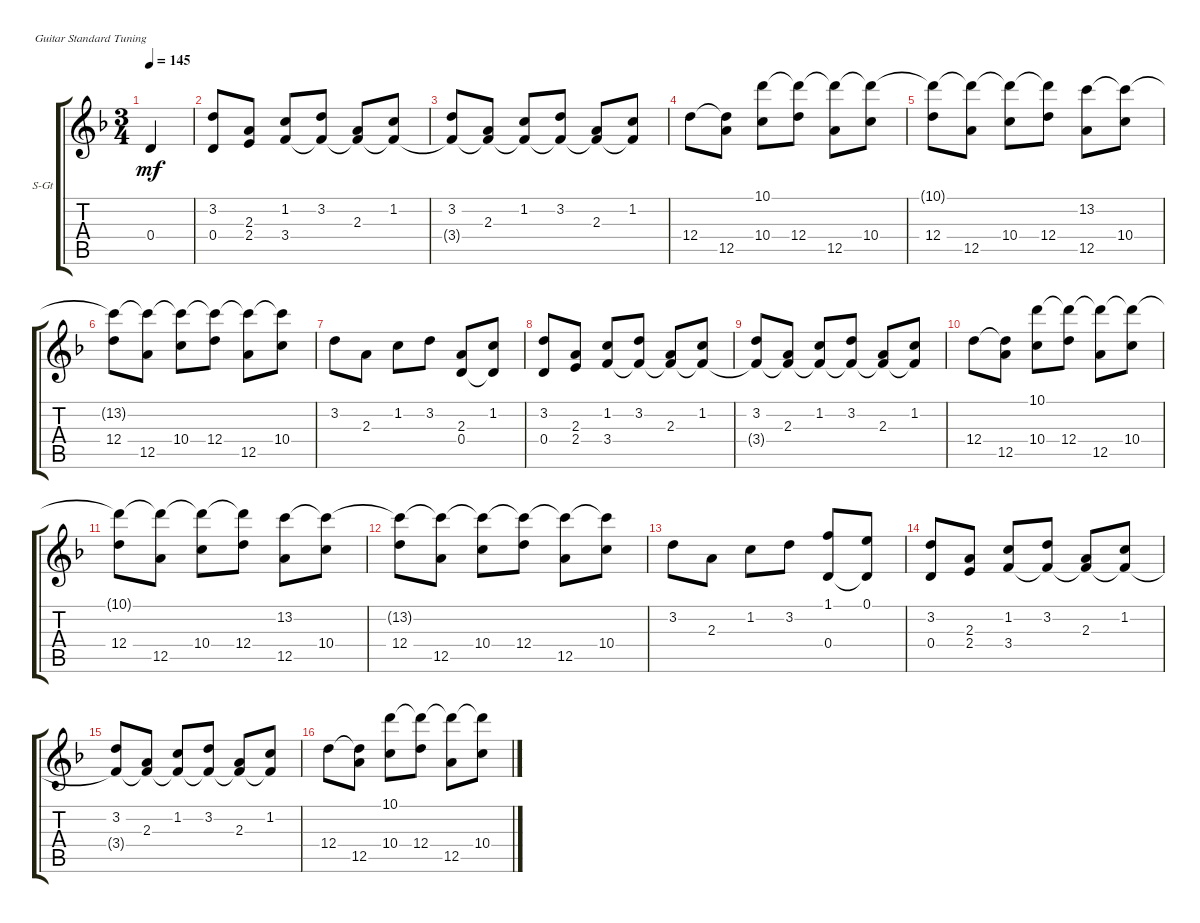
\defaultSystemsLayout 4
\bracketExtendMode groupsimilarinstruments
\firstSystemTrackNameOrientation horizontal
\otherSystemsTrackNameOrientation horizontal
\track ("Steel Guitar" "S-Gt") {solo instrument acousticguitarsteel}
\staff {score tabs}
\tuning (E4 B3 G3 D3 A2 E2)
\ts (3 4)
\ac
\tempo 145
\clef g2
\ks f
0.4.4{dy mf instrument acousticguitarsteel} |
(0.4 3.2).8 (2.4 2.3).8 (1.2 3.4).8 (3.2 3.4{t}).8 (2.3 3.4{t}).8 (1.2 3.4{t}).8 |
(3.2 3.4{t}).8 (2.3 3.4{t}).8 (1.2 3.4{t}).8 (3.2 3.4{t}).8 (2.3 3.4{t}).8 (1.2 3.4{t}).8 |
12.4.8 (12.5 12.4{t}).8 (10.4 10.1).8 (12.4 10.1{t}).8 (12.5 10.1{t}).8 (10.4 10.1{t}).8 |
(12.4 10.1{t}).8 (12.5 10.1{t}).8 (10.4 10.1{t}).8 (12.4 10.1{t}).8 (12.5 13.2).8 (10.4 13.2{t}).8 |
(12.4 13.2{t}).8 (12.5 13.2{t}).8 (10.4 13.2{t}).8 (12.4 13.2{t}).8 (12.5 13.2{t}).8 (10.4 13.2{t}).8 |
3.2.8 2.3.8 1.2.8 3.2.8 (2.3 0.4).8 (1.2 0.4{t}).8 |
(0.4 3.2).8 (2.4 2.3).8 (1.2 3.4).8 (3.2 3.4{t}).8 (2.3 3.4{t}).8 (1.2 3.4{t}).8 |
(3.2 3.4{t}).8 (2.3 3.4{t}).8 (1.2 3.4{t}).8 (3.2 3.4{t}).8 (2.3 3.4{t}).8 (1.2 3.4{t}).8 |
12.4.8 (12.5 12.4{t}).8 (10.4 10.1).8 (12.4 10.1{t}).8 (12.5 10.1{t}).8 (10.4 10.1{t}).8 |
(12.4 10.1{t}).8 (12.5 10.1{t}).8 (10.4 10.1{t}).8 (12.4 10.1{t}).8 (12.5 13.2).8 (10.4 13.2{t}).8 |
(12.4 13.2{t}).8 (12.5 13.2{t}).8 (10.4 13.2{t}).8 (12.4 13.2{t}).8 (12.5 13.2{t}).8 (10.4 13.2{t}).8 |
3.2.8 2.3.8 1.2.8 3.2.8 (1.1 0.4).8 (0.1 0.4{t}).8 |
(0.4 3.2).8 (2.4 2.3).8 (1.2 3.4).8 (3.2 3.4{t}).8 (2.3 3.4{t}).8 (1.2 3.4{t}).8 |
(3.2 3.4{t}).8 (2.3 3.4{t}).8 (1.2 3.4{t}).8 (3.2 3.4{t}).8 (2.3 3.4{t}).8 (1.2 3.4{t}).8 |
12.4.8 (12.5 12.4{t}).8 (10.4 10.1).8 (12.4 10.1{t}).8 (12.5 10.1{t}).8 (10.4 10.1{t}).8
